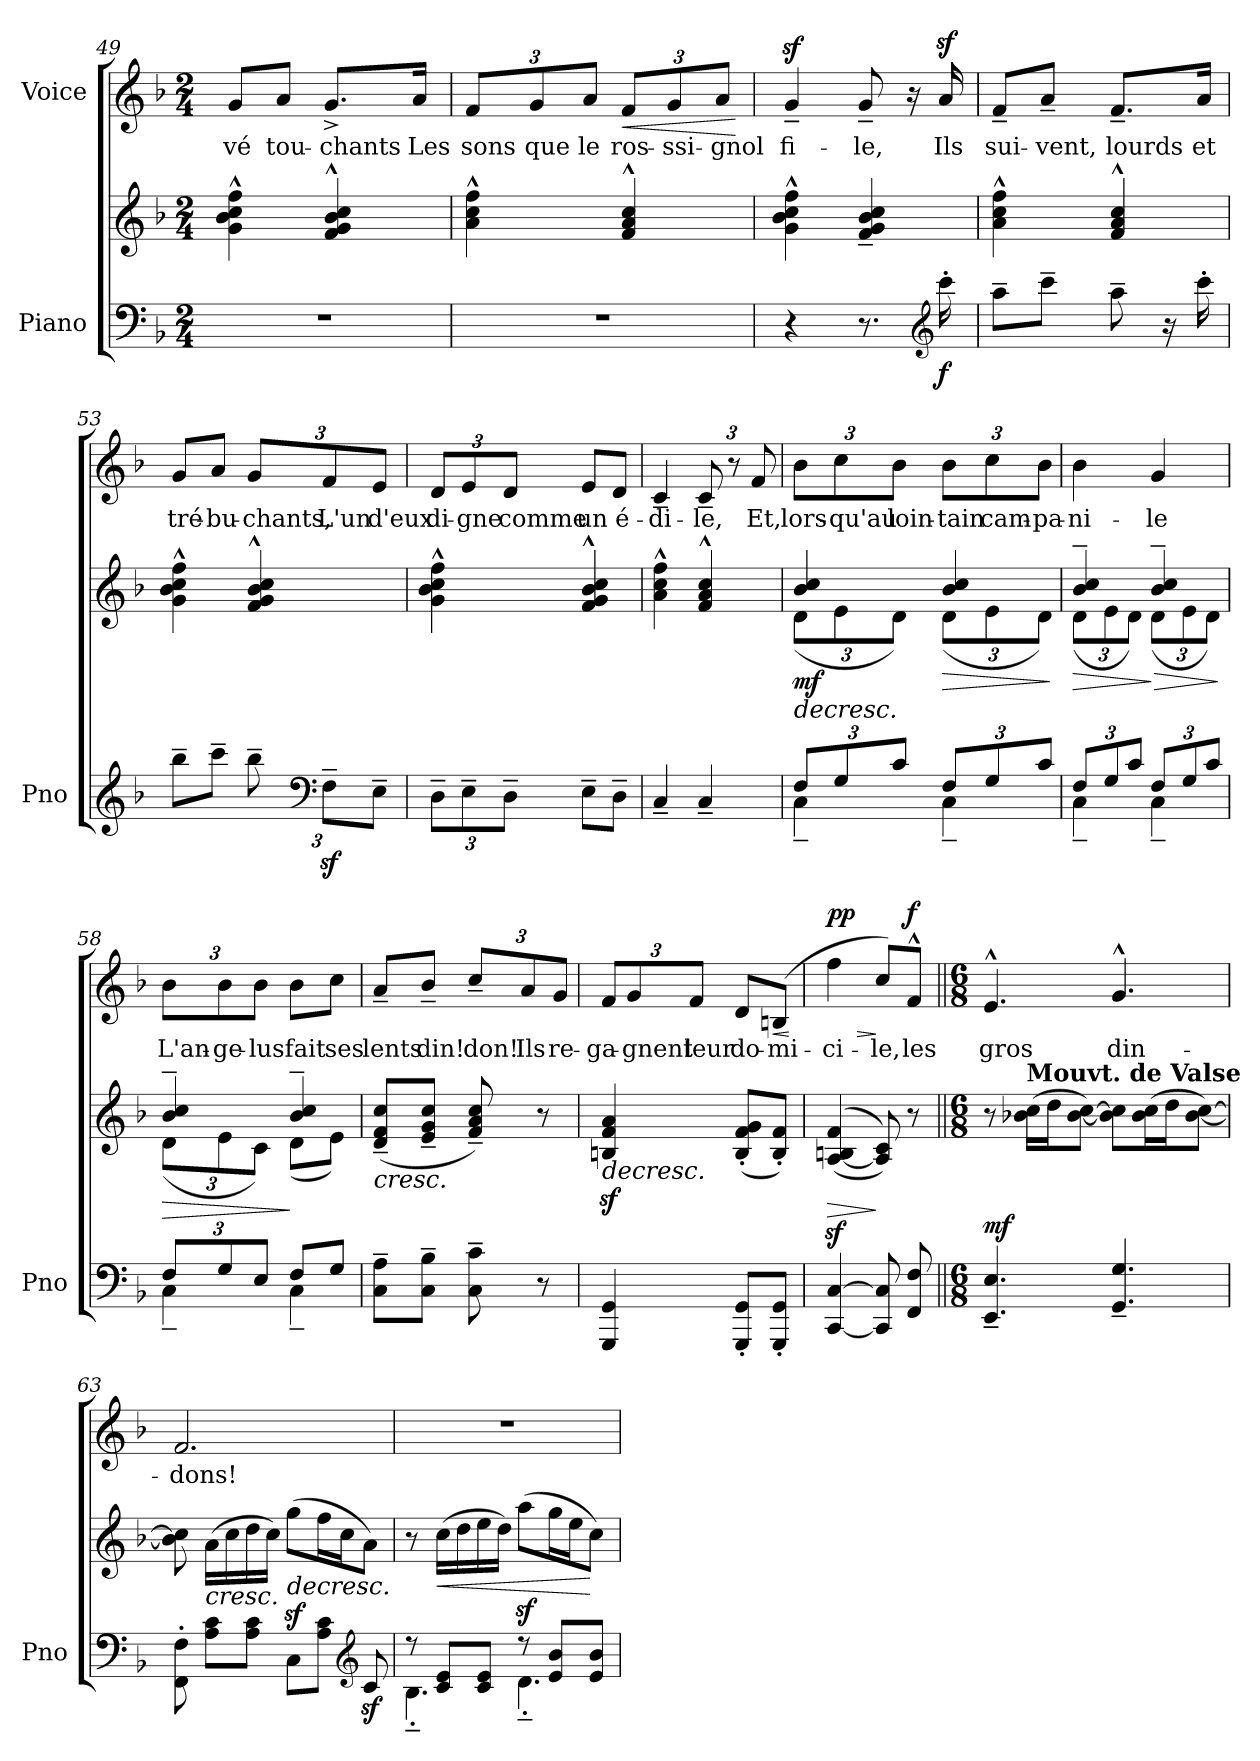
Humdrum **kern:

**kern	**kern	**dynam	**kern	**text	**dynam
*part2	*part2	*part2	*part1	*part1	*part1
*staff3	*staff2	*staff2/3	*staff1	*staff1	*staff1
*I"Piano	*	*	*I"Voice	*	*
*I'Pno	*	*	*	*	*
*clefF4	*clefG2	*	*clefG2	*	*
*k[b-]	*k[b-]	*	*k[b-]	*	*
*M2/4	*M2/4	*	*M2/4	*	*
=49	=49	=49	=49	=49	=49
!	!	!	!	!LO:LY:b	!
2r	4g\^^ 4b-\^^ 4cc\^^ 4ff\^^	.	8g/L	-vé	.
!	!	!	!	!LO:LY:b	!
.	.	.	8a/J	tou-	.
!	!	!	!	!LO:LY:b	!
.	4f/^^ 4g/^^ 4b-/^^ 4cc/^^	.	8.g^>/L	-chants	.
!	!	!	!	!LO:LY:b	!
.	.	.	16a/Jk	Les	.
=50	=50	=50	=50	=50	=50
*	*	*	*Xbrackettup	*	*
!	!	!	!	!LO:LY:b	!
2r	4a\^^ 4cc\^^ 4ff\^^	.	12f/L	sons	.
!	!	!	!	!LO:LY:b	!
.	.	.	12g/	que	.
!	!	!	!	!LO:LY:b	!
.	.	.	12a/J	le	.
!	!	!	!	!LO:LY:b	!LO:HP:b
.	4f/^^ 4a/^^ 4cc/^^	.	12f/L	ros-	<
!	!	!	!	!LO:LY:b	!
.	.	.	12g/	-ssi-	.
!	!	!	!	!LO:LY:b	!
.	.	.	12a/J	-gnol	.
.	.	.	.	.	[
!!LO:LB:g=z
=51	=51	=51	=51	=51	=51
!	!	!	!	!LO:LY:b	!
4r	4g\^^ 4b-\^^ 4cc\^^ 4ff\^^	.	4gz>~>/	fi-	.
!	!	!	!	!LO:LY:b	!
8.r	4f/~> 4g/~> 4b-/~> 4cc/~>	.	8g~>/	-le,	.
.	.	.	16r	.	.
*clefG2	*	*	*	*	*
!	!	!LO:DY:b=2	!	!LO:LY:b	!
16ccc'\	.	f	16az>/	Ils	.
=52	=52	=52	=52	=52	=52
!	!	!	!	!LO:LY:b	!
8aa~\L	4a\^^ 4cc\^^ 4ff\^^	.	8f~>/L	sui-	.
!	!	!	!	!LO:LY:b	!
8ccc~\J	.	.	8a~>/J	-vent,	.
!	!	!	!	!LO:LY:b	!
8aa~\	4f/^^ 4a/^^ 4cc/^^	.	8.f~>/L	lourds	.
16r	.	.	.	.	.
!	!	!	!	!LO:LY:b	!
16ccc'\	.	.	16a/Jk	et	.
=53	=53	=53	=53	=53	=53
!	!	!	!	!LO:LY:b	!
8bb-~\L	4g\^^ 4b-\^^ 4cc\^^ 4ff\^^	.	8g/L	tré-	.
!	!	!	!	!LO:LY:b	!
8ccc~\J	.	.	8a/J	-bu-	.
*Xbrackettup	*	*	*	*	*
!	!	!	!	!LO:LY:b	!
12bb-~\	4f/^^ 4g/^^ 4b-/^^ 4cc/^^	.	12g/L	-chants,	.
*clefF4	*	*	*	*	*
!	!	!	!	!LO:LY:b	!
12Fz<~\L	.	.	12f/	L'un	.
!	!	!	!	!LO:LY:b	!
12E~\J	.	.	12e/J	d'eux	.
=54	=54	=54	=54	=54	=54
!	!	!	!	!LO:LY:b	!
12D~\L	4g\^^ 4b-\^^ 4cc\^^ 4ff\^^	.	12d/L	di-	.
!	!	!	!	!LO:LY:b	!
12E~\	.	.	12e/	-gne	.
!	!	!	!	!LO:LY:b	!
12D~\J	.	.	12d/J	comme	.
!	!	!	!	!LO:LY:b	!
8E~\L	4f/^^ 4g/^^ 4b-/^^ 4cc/^^	.	8e/L	un	.
!	!	!	!	!LO:LY:b	!
8D~\J	.	.	8d/J	é-	.
!!LO:PB:g=z
=55	=55	=55	=55	=55	=55
!	!	!	!	!LO:LY:b	!
4C~/	4a\^^ 4cc\^^ 4ff\^^	.	4c~>/	di-	.
!	!	!	!	!LO:LY:b	!
4C~/	4f/^^ 4a/^^ 4cc/^^	.	12c~>/	-le,	.
.	.	.	12r	.	.
!	!	!	!	!LO:LY:b	!
.	.	.	12f/	Et,	.
=56	=56	=56	=56	=56	=56
*^	*	*	*	*	*
!	!	!	!LO:HP:b	!	!	!
*	*	*^	*	*	*	*
*	*	*	*Xbrackettup	*	*	*	*
!	!	!	!	!LO:DY:n=1:b	!	!LO:LY:b	!
12F/L	4C~\	4b-/ 4cc/	(>12d\L	> mf	12b-\L	lors-	.
!	!	!	!	!	!	!LO:LY:b	!
12G/	.	.	12e\	.	12cc\	-qu'au	.
!	!	!	!	!	!	!LO:LY:b	!
12c/J	.	.	12d\J)	.	12b-\J	loin-	.
!	!	!	!	!LO:HP:b	!	!LO:LY:b	!
12F/L	4C~\	4b-/ 4cc/	(>12d\L	>	12b-\L	-tain	.
!	!	!	!	!	!	!LO:LY:b	!
12G/	.	.	12e\	.	12cc\	cam-	.
!	!	!	!	!	!	!LO:LY:b	!
12c/J	.	.	12d\J)	.	12b-\J	-pa-	.
*v	*v	*	*	*	*	*	*
*	*v	*v	*	*	*	*
.	.	]	.	.	.
=57	=57	=57	=57	=57	=57
*^	*	*	*	*	*
!	!	!	!LO:HP:b	!	!LO:LY:b	!
*	*	*^	*	*	*	*
12F/L	4C~\	4b-/~> 4cc/~>	(>12d\L	>	4b-\	-ni-	.
12G/	.	.	12e\	.	.	.	.
12c/J	.	.	12d\J)	.	.	.	.
!	!	!	!	!LO:HP:n=1:b	!	!LO:LY:b	!
12F/L	4C~\	4b-/~> 4cc/~>	(>12d\L	] >	4g/	-le	.
12G/	.	.	12e\	.	.	.	.
12c/J	.	.	12d\J)	.	.	.	.
*v	*v	*	*	*	*	*	*
*	*v	*v	*	*	*	*
.	.	]	.	.	.
=58	=58	=58	=58	=58	=58
*^	*	*	*	*	*
!	!	!	!LO:HP:b	!	!LO:LY:b	!
*	*	*^	*	*	*	*
12F/L	4C~\	4b-/~> 4cc/~>	(>12d\L	>	12b-\L	L'an-	.
!	!	!	!	!	!	!LO:LY:b	!
12G/	.	.	12e\	.	12b-\	-ge-	.
!	!	!	!	!	!	!LO:LY:b	!
12E/J	.	.	12c\J)	.	12b-\J	-lus	.
!	!	!	!	!	!	!LO:LY:b	!
8F/L	4C~\	4b-/~ 4cc/~	(>8d\L	]	8b-\L	fait	.
!	!	!	!	!	!	!LO:LY:b	!
8G/J	.	.	8e\J)	.	8cc\J	ses	.
*v	*v	*	*	*	*	*	*
!!LO:LB:g=z
=59	=59	=59	=59	=59	=59	=59
!	!	!	!LO:HP:b	!	!LO:LY:b	!
*	*v	*v	*	*	*	*
8C\~ 8A\~L	(8d/~ 8f/~ 8cc/~L	<	8a~>/L	lents	.
!	!	!	!	!LO:LY:b	!
8C\~ 8B-\~J	8e/~ 8g/~ 8cc/~J	.	8b-~/J	din!	.
!	!	!	!	!LO:LY:b	!
8C\~ 8c\~	8f/~ 8a/~ 8cc/~)	.	12cc~/L	don!	.
!	!	!	!	!LO:LY:b	!
.	.	.	12a/	Ils	.
8r	8r	]	.	.	.
!	!	!	!	!LO:LY:b	!
.	.	.	12g/J	re-	.
=60	=60	=60	=60	=60	=60
!	!	!LO:HP:b	!	!LO:LY:b	!
4GGG/ 4GG/	4Bn/z< 4f/z< 4a/z<	>	12f/L	-ga-	.
!	!	!	!	!LO:LY:b	!
.	.	.	12g/	-gnent	.
!	!	!	!	!LO:LY:b	!
.	.	.	12f/J	leur	.
!	!	!	!	!LO:LY:b	!
8GGG/' 8GG/'L	(8B/' 8f/' 8g/'L	[	8d/L	do-	.
!	!	!	!	!LO:LY:b	!LO:HP:b
8GGG/' 8GG/'J	8B/' 8f/'J)	.	(>8Bn/J	-mi-	<
.	.	.	.	.	[
=61	=61	=61	=61	=61	=61
!	!	!LO:HP:b	!	!LO:LY:b	!LO:HP:b
!	!	!	!	!	!LO:DY:n=1:a
[<4CC/ [>4C/	(>([<4A/z< 4Bn/z< 4f/z<	>	4ff\	-ci-	> pp
!	!	!	!	!LO:LY:b	!
8CC/] 8C/]	8A/] 8c/))	]	8cc/L)	-le,	]
!	!	!	!	!LO:LY:b	!LO:DY:n=2:a
8FF/ 8F/	8r	.	8f^^/J	les	f
=62||	=62||	=62||	=62||	=62||	=62||
*M6/8	*M6/8	*	*M6/8	*	*
!	!	!LO:DY:a=2	!	!LO:LY:b	!
4.EE/~ 4.E/~	8r	mf	4.e^^/	gros	.
!	!LO:TX:a:B:t=Mouvt. de Valse	!	!	!	!
.	(>16b-X\ 16cc\LL	.	.	.	.
.	16dd\J	.	.	.	.
.	[<8b-\ [>8cc\J)	.	.	.	.
!	!	!	!	!LO:LY:b	!
4.GG/~ 4.G/~	8b-\] 8cc\]L	.	4.g^^/	din-	.
.	(>16b-\ 16cc\L	.	.	.	.
.	16dd\J	.	.	.	.
.	[8b-\ [8cc\J)	.	.	.	.
!!LO:LB:g=z
=63	=63	=63	=63	=63	=63
!	!	!LO:DY:b=2	!	!LO:LY:b	!
!	!	!LO:DY:n=1:b	!	!	!
!	!	!LO:DY:n=2:b	!	!	!
8FF\' 8F\'	8b-\] 8cc\]	p p other-dynamics	2.f/	-dons!	.
!	!	!LO:HP:b	!	!	!
8A\ 8c\L	(16a\LL	<	.	.	.
.	16cc\	.	.	.	.
8A\ 8c\J	16dd\	.	.	.	.
.	16cc\JJ)	.	.	.	.
!	!	!LO:HP:n=1:b	!	!	!
8C\L	(>8ggz>\L	] >	.	.	.
8A\ 8c\J	16ff\L	.	.	.	.
.	16cc\J	.	.	.	.
*clefG2	*	*	*	*	*
8cz</	8a\J)	[	.	.	.
=64	=64	=64	=64	=64	=64
*^	*	*	*	*	*
8r	4.B-'~\	8r	.	2.r	.	.
!	!	!	!LO:HP:b	!	!	!
8c/ 8e/L	.	(>16cc\LL	<	.	.	.
.	.	16dd\	.	.	.	.
8c/ 8e/J	.	16ee\	.	.	.	.
.	.	16dd\JJ)	.	.	.	.
8r	4.d'~\	(>8aaz<\L	]	.	.	.
8e/ 8b-/L	.	16gg\L	.	.	.	.
.	.	16ee\J	.	.	.	.
8e/ 8b-/J	.	8cc\J)	[	.	.	.
*v	*v	*	*	*	*	*
=	=	=	=	=	=
*-	*-	*-	*-	*-	*-
